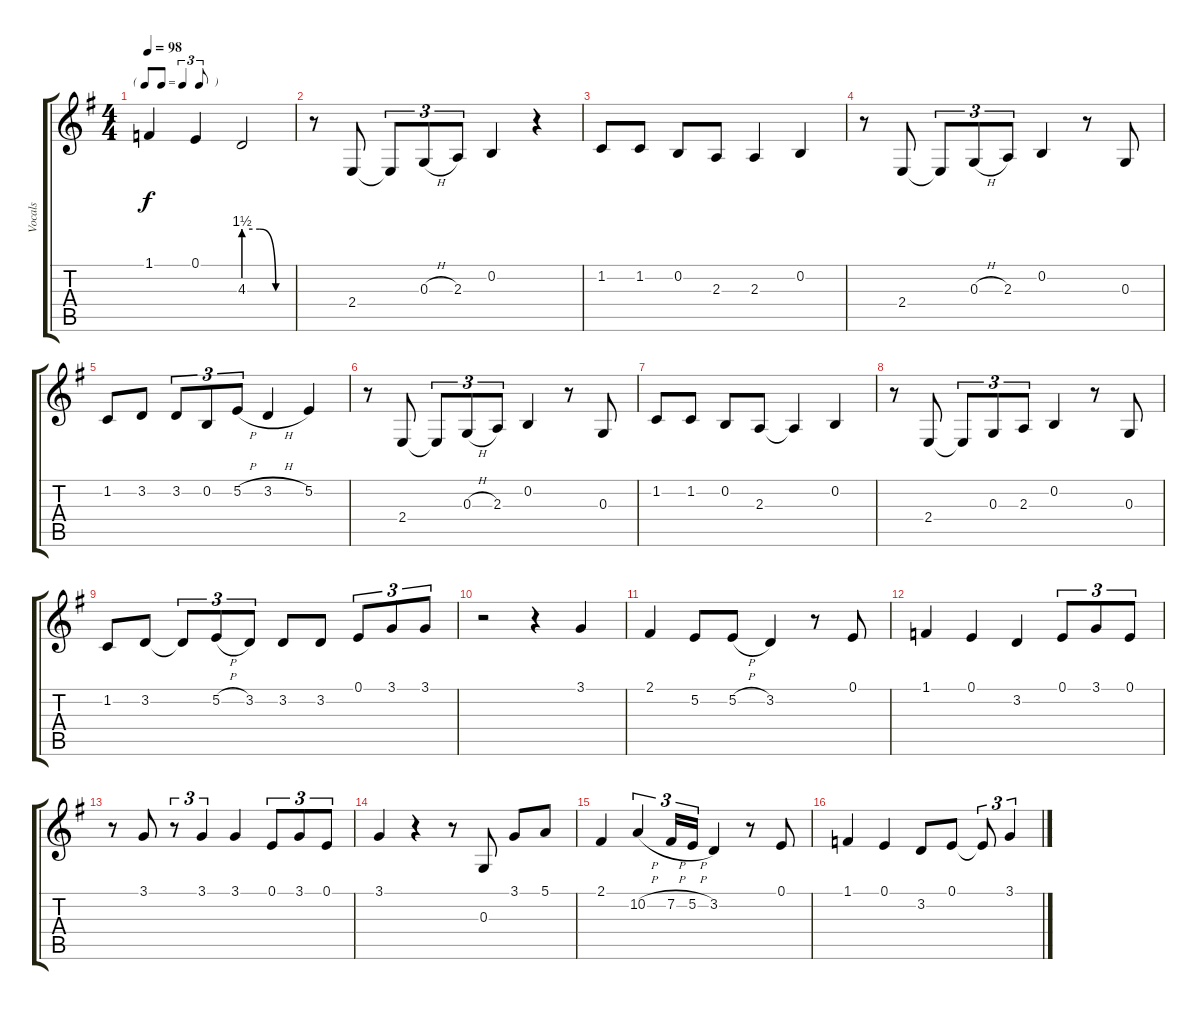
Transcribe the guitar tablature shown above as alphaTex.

\track ("Vocals" "Vocals") {instrument clarinet}
\staff {score tabs}
\tuning (E4 B3 G3 D3 A2 E2) {hide}
\ts (4 4)
\tf triplet8th
\tempo 98
\clef g2
\ks g
1.1.4{dy f} 0.1.4 4.3{be (custom 0 6 20 6 40 0 60 0)}.2 |
r.8 2.4.8 2.4{t}.8{tu (3 2)} 0.3{h}.8{tu (3 2)} 2.3.8{tu (3 2)} 0.2.4 r.4 |
1.2.8 1.2.8 0.2.8 2.3.8 2.3.4 0.2.4 |
r.8 2.4.8 2.4{t}.8{tu (3 2)} 0.3{h}.8{tu (3 2)} 2.3.8{tu (3 2)} 0.2.4 r.8 0.3.8 |
1.2.8 3.2.8 3.2.8{tu (3 2)} 0.2.8{tu (3 2)} 5.2{h}.8{tu (3 2)} 3.2{h}.4 5.2.4 |
r.8 2.4.8 2.4{t}.8{tu (3 2)} 0.3{h}.8{tu (3 2)} 2.3.8{tu (3 2)} 0.2.4 r.8 0.3.8 |
1.2.8 1.2.8 0.2.8 2.3.8 2.3{t}.4 0.2.4 |
r.8 2.4.8 2.4{t}.8{tu (3 2)} 0.3.8{tu (3 2)} 2.3.8{tu (3 2)} 0.2.4 r.8 0.3.8 |
1.2.8 3.2.8 3.2{t}.8{tu (3 2)} 5.2{h}.8{tu (3 2)} 3.2.8{tu (3 2)} 3.2.8 3.2.8 0.1.8{tu (3 2)} 3.1.8{tu (3 2)} 3.1.8{tu (3 2)} |
r.2 r.4 3.1.4 |
2.1.4 5.2.8 5.2{h}.8 3.2.4 r.8 0.1.8 |
1.1.4 0.1.4 3.2.4 0.1.8{tu (3 2)} 3.1.8{tu (3 2)} 0.1.8{tu (3 2)} |
r.8 3.1.8 r.8{tu (3 2)} 3.1.4{tu (3 2)} 3.1.4 0.1.8{tu (3 2)} 3.1.8{tu (3 2)} 0.1.8{tu (3 2)} |
3.1.4 r.4 r.8 0.3.8 3.1.8 5.1.8 |
2.1.4 10.2{h}.4{tu (3 2)} 7.2{h}.16{tu (3 2)} 5.2{h}.16{tu (3 2)} 3.2.4 r.8 0.1.8 |
1.1.4 0.1.4 3.2.8 0.1.8 0.1{t}.8{tu (3 2)} 3.1.4{tu (3 2)}
